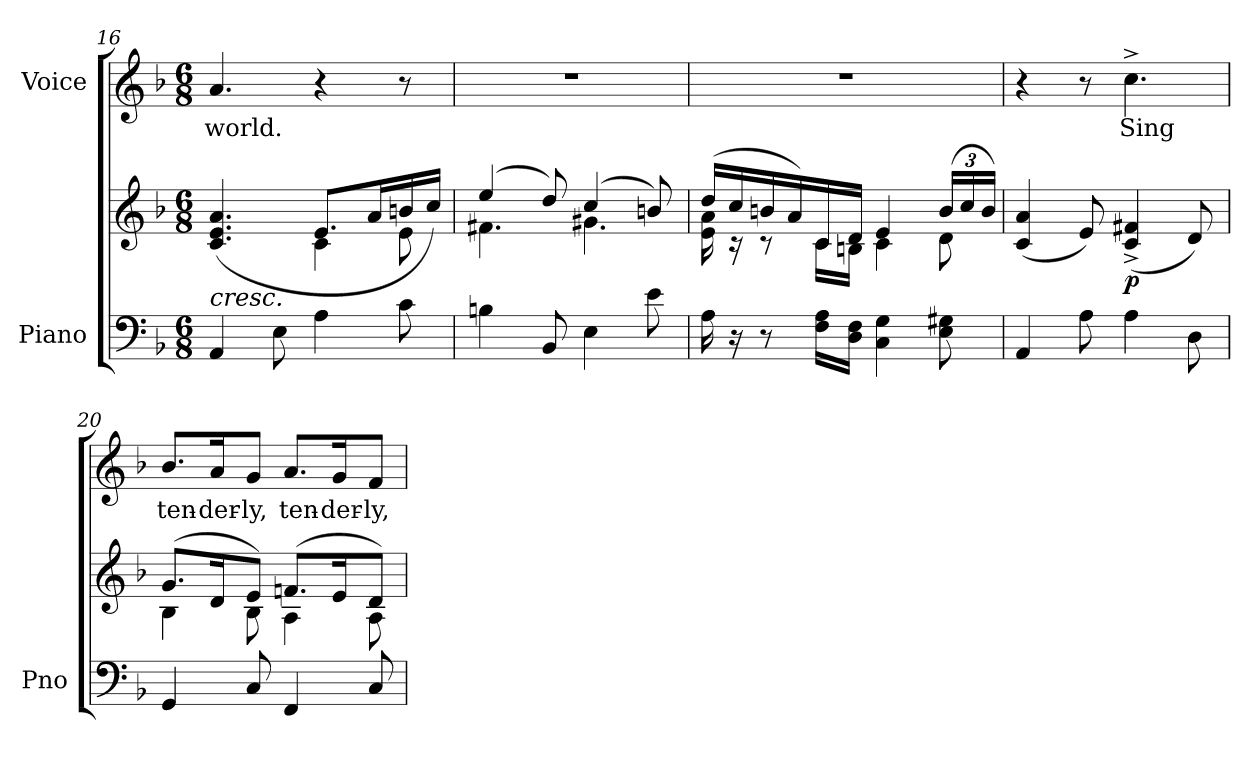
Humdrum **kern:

**kern	**kern	**dynam	**kern	**text
*part2	*part2	*part2	*part1	*part1
*staff3	*staff2	*staff2/3	*staff1	*staff1
*I"Piano	*	*	*I"Voice	*
*I'Pno	*	*	*	*
*clefF4	*clefG2	*	*clefG2	*
*k[b-]	*k[b-]	*	*k[b-]	*
*M6/8	*M6/8	*	*M6/8	*
=16	=16	=16	=16	=16
*	*^	*	*	*
!	!LO:TX:b:i:t=cresc.	!	!	!	!
4AA/	(>4.c/ 4.e/ 4.a/	4.ryy	.	4.a/	world.
8E\	.	.	.	.	.
4A\	8.e/L	4c\	.	4r	.
.	16a/L	.	.	.	.
8c\	16bn/	8e\	.	8r	.
.	16cc/JJ)	.	.	.	.
=17	=17	=17	=17	=17	=17
4Bn\	(4ee/	4.f#X\	.	2.r	.
8BB-/	8dd/)	.	.	.	.
4E\	(4cc/	4.g#X\	.	.	.
8e\	8bn/)	.	.	.	.
=18	=18	=18	=18	=18	=18
16A\	(16dd/LL	16e\ 16a\	.	2.r	.
16r	16cc/	16r	.	.	.
8r	16bn/	8r	.	.	.
.	16a/)	.	.	.	.
16F\ 16A\LL	16c/	16c\LL	.	.	.
16D\ 16F\JJ	16d/JJ	16Bn\JJ	.	.	.
4C\ 4G\	4e/	4c\	.	.	.
*	*Xbrackettup	*	*	*	*
8E\ 8G#X\	(24b/LL	8d\	.	.	.
.	24cc/	.	.	.	.
.	24b/JJ)	.	.	.	.
*	*v	*v	*	*	*
=19	=19	=19	=19	=19
4AA/	(>4c/ 4a/	.	4r	.
8A\	8e/)	.	8r	.
!	!	!LO:DY:b	!	!
4A\	(>4c/^> 4f#X/^>	p	4.cc^\	Sing
8D\	8d/)	.	.	.
=20	=20	=20	=20	=20
*	*^	*	*	*
4GG/	(8.g/L	4B-\	.	8.b-/L	ten-
.	16d/K	.	.	16a/K	-der-
8C/	8e/J)	8B-\	.	8g/J	-ly,
4FF/	(8.fn/L	4A\	.	8.a/L	ten-
.	16e/K	.	.	16g/K	-der-
8C/	8d/J)	8A\	.	8f/J	-ly,
*	*v	*v	*	*	*
=	=	=	=	=
*-	*-	*-	*-	*-
